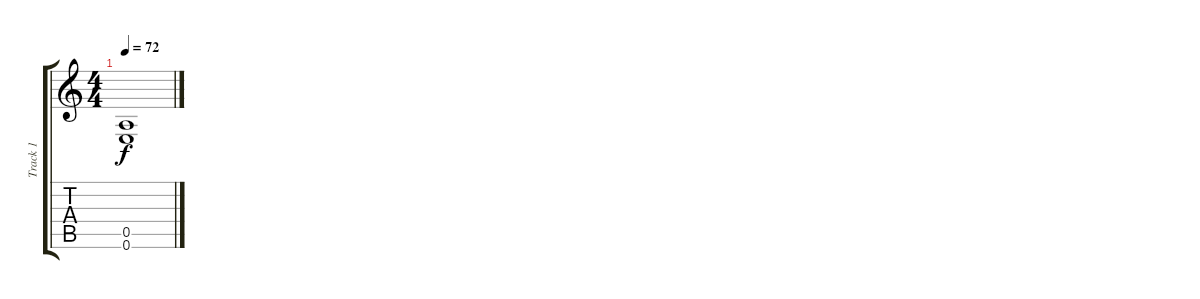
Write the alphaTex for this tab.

\track ("Track 1" "Track 1") {instrument acousticguitarnylon}
\staff {score tabs}
\tuning (E4 B3 G3 D3 A2 E2) {hide}
\ts (4 4)
\tempo 72
\clef g2
\ks c
(0.5 0.6).1{dy f}
